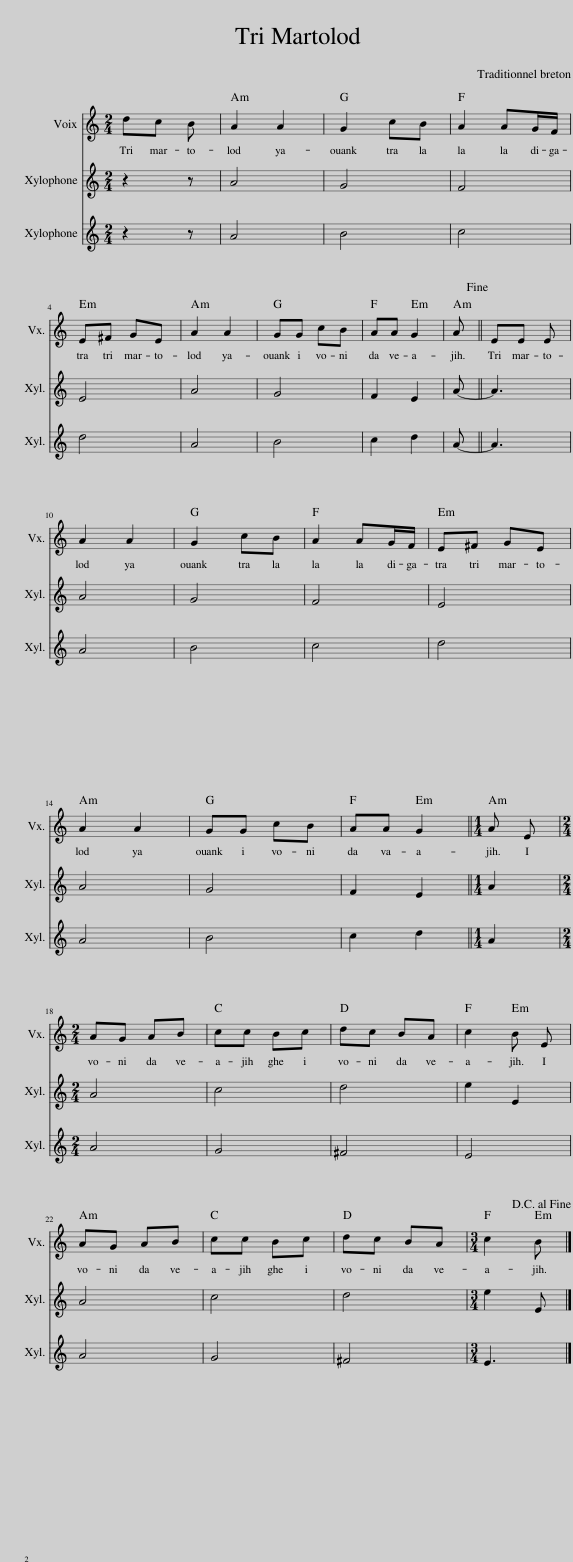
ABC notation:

X:1
%%score 1 2 3
L:1/8
M:2/4
I:linebreak $
K:C
V:1 treble
V:2 treble transpose=12
V:3 treble transpose=12
V:1
 dc B | A2 A2 | G2 cB | A2 AG/F/ |$ E^F GE | %5
 A2 A2 | GG cB | AA G2 | A!fine! || EE E |$ %10
 A2 A2 | G2 cB | A2 AG/F/ | E^F GE |$ A2 A2 | %15
 GG cB | AA G2 ||[M:2/4] A E |$[M:2/4] AG AB | cc Bc | %20
 dc BA | c2 B E |$ AG AB | cc Bc | dc BA | %25
[M:3/4] c2 B!D.C.! |] %26
V:2
 z2 z | A4 | G4 | F4 |$ E4 | %5
 A4 | G4 | F2 E2 | A- || A3 |$ %10
 A4 | G4 | F4 | E4 |$ A4 | %15
 G4 | F2 E2 ||[M:2/4] A2 |$[M:2/4] A4 | c4 | %20
 d4 | e2 E2 |$ A4 | c4 | d4 | %25
[M:3/4] e2 E |] %26
V:3
 z2 z | A4 | B4 | c4 |$ d4 | %5
 A4 | B4 | c2 d2 | A- || A3 |$ %10
 A4 | B4 | c4 | d4 |$ A4 | %15
 B4 | c2 d2 ||[M:2/4] A2 |$[M:2/4] A4 | G4 | %20
 ^F4 | E4 |$ A4 | G4 | ^F4 | %25
[M:3/4] E3 |] %26
